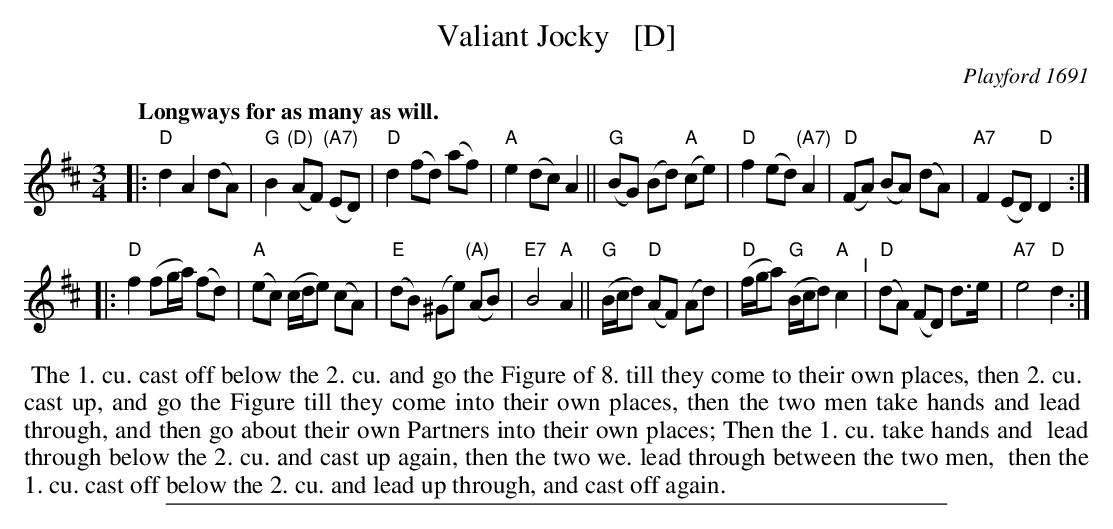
X:1
T: Valiant Jocky   [D]
O: Playford 1691
Q: "Longways for as many as will."
M: 3/4
L: 1/8
K: D
|:\
"D"d2 A2 (dA) | "G"B2 "(D)"(AF) "(A7)"(ED) | "D"d2 (fd) (af) | "A"e2(dc) A2 ||\
"G"(BG) (Bd) "A"(ce) | "D"f2 (ed) "(A7)"A2 | "D"(FA) (BA) (dA) | "A7"F2 (ED) "D"D2 :|
|:\
"D"f2 (fg/a/) (fd) | "A"(ec) (c/d/e) (cA) | "E"(dB) (^Ge) "(A)"(AB) | "E7"B4 "A"A2 ||\
"G"(B/c/d) "D"(AF) (Ad) | "D"(f/g/a) "G"(B/c/d) "A"c2 "^I"| "D"(dA) (FD) d>e | "A7"e4 "D"d2 :|
